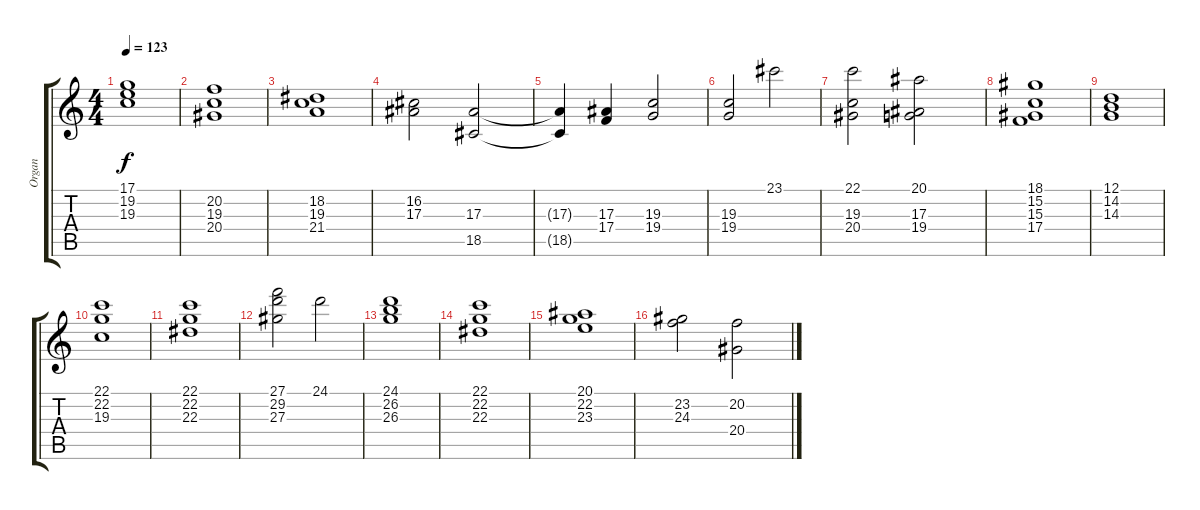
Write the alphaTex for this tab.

\track ("Organ" "Organ") {instrument churchorgan}
\staff {score tabs}
\tuning (D4 A3 F3 C3 G2 D2) {hide}
\ts (4 4)
\tempo 123
\clef g2
\ks c
(17.1 19.2 19.3).1{dy f} |
(20.2 19.3 20.4).1 |
(18.2 19.3 21.4).1 |
(16.2 17.3).2 (17.3 18.5).2 |
(17.3{t} 18.5{t}).4 (17.3 17.4).4 (19.3 19.4).2 |
(19.3 19.4).2 23.1.2 |
(22.1 19.3 20.4).2 (20.1 17.3 19.4).2 |
(18.1 15.2 15.3 17.4).1 |
(12.1 14.2 14.3).1 |
(22.1 22.2 19.3).1 |
(22.1 22.2 22.3).1 |
(27.1 29.2 27.3).2 24.1.2 |
(24.1 26.2 26.3).1 |
(22.1 22.2 22.3).1 |
(20.1 22.2 23.3).1 |
(23.2 24.3).2 (20.2 20.4).2
